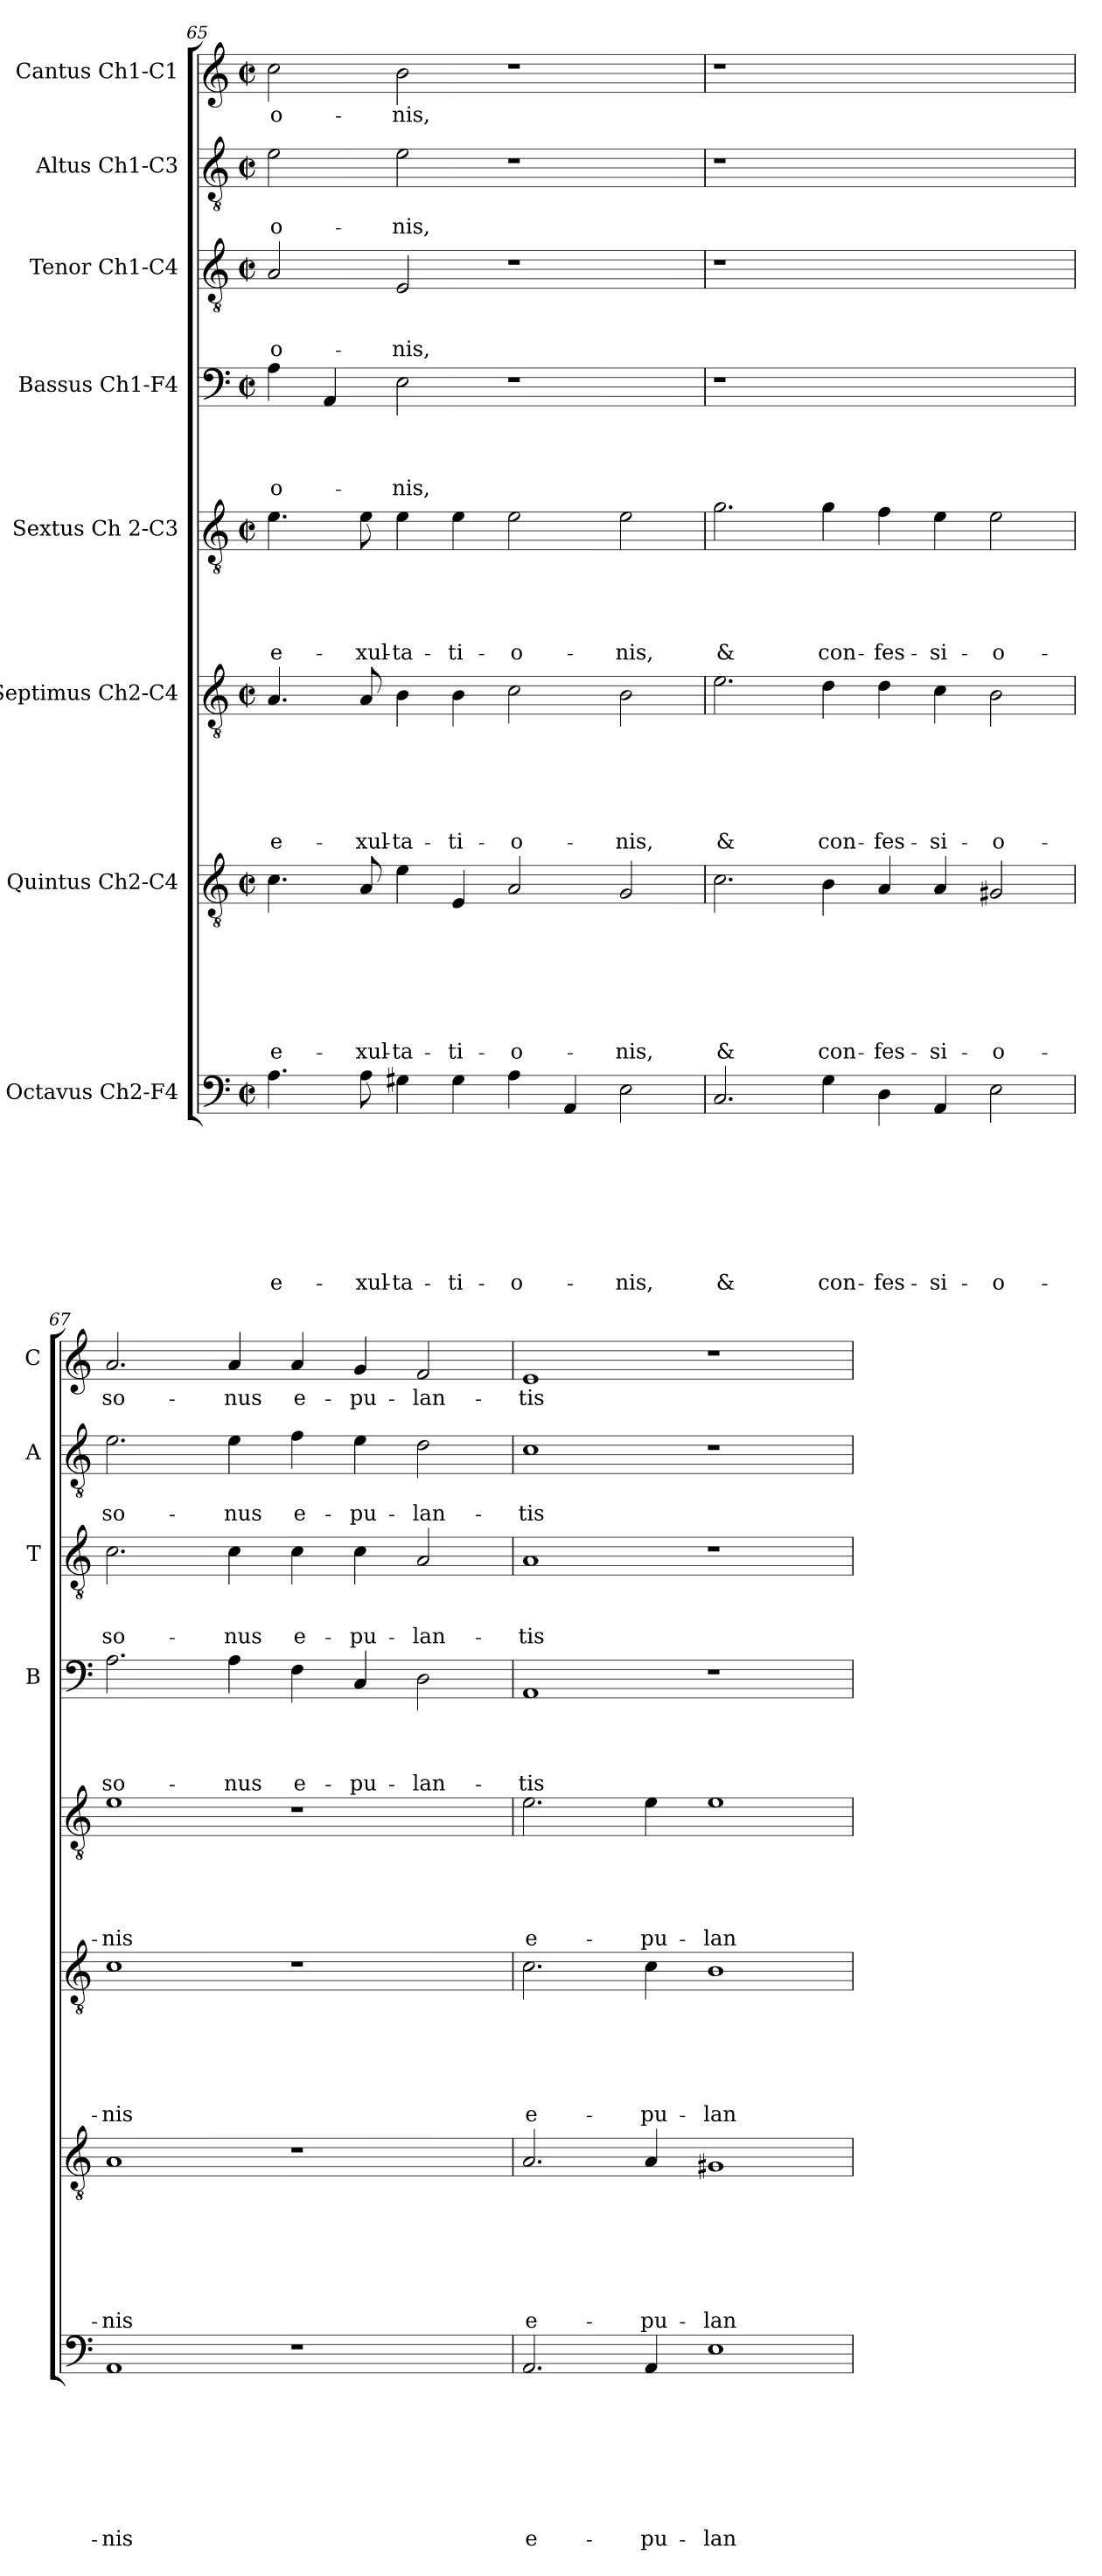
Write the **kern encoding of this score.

**kern	**text	**text	**text	**text	**text	**text	**text	**text	**kern	**text	**text	**text	**text	**text	**text	**text	**kern	**text	**text	**text	**text	**text	**text	**kern	**text	**text	**text	**text	**text	**kern	**text	**text	**text	**text	**kern	**text	**text	**text	**kern	**text	**text	**kern	**text
*part8	*part8	*part8	*part8	*part8	*part8	*part8	*part8	*part8	*part7	*part7	*part7	*part7	*part7	*part7	*part7	*part7	*part6	*part6	*part6	*part6	*part6	*part6	*part6	*part5	*part5	*part5	*part5	*part5	*part5	*part4	*part4	*part4	*part4	*part4	*part3	*part3	*part3	*part3	*part2	*part2	*part2	*part1	*part1
*staff8	*staff8	*staff8	*staff8	*staff8	*staff8	*staff8	*staff8	*staff8	*staff7	*staff7	*staff7	*staff7	*staff7	*staff7	*staff7	*staff7	*staff6	*staff6	*staff6	*staff6	*staff6	*staff6	*staff6	*staff5	*staff5	*staff5	*staff5	*staff5	*staff5	*staff4	*staff4	*staff4	*staff4	*staff4	*staff3	*staff3	*staff3	*staff3	*staff2	*staff2	*staff2	*staff1	*staff1
*I"Octavus Ch2-F4	*	*	*	*	*	*	*	*	*I"Quintus Ch2-C4	*	*	*	*	*	*	*	*I"Septimus Ch2-C4	*	*	*	*	*	*	*I"Sextus Ch 2-C3	*	*	*	*	*	*I"Bassus Ch1-F4	*	*	*	*	*I"Tenor Ch1-C4	*	*	*	*I"Altus Ch1-C3	*	*	*I"Cantus Ch1-C1	*
*	*	*	*	*	*	*	*	*	*	*	*	*	*	*	*	*	*	*	*	*	*	*	*	*	*	*	*	*	*	*I'B	*	*	*	*	*I'T	*	*	*	*I'A	*	*	*I'C	*
!!LO:LB:g=z
*clefF4	*	*	*	*	*	*	*	*	*clefGv2	*	*	*	*	*	*	*	*clefGv2	*	*	*	*	*	*	*clefGv2	*	*	*	*	*	*clefF4	*	*	*	*	*clefGv2	*	*	*	*clefGv2	*	*	*clefG2	*
*k[]	*	*	*	*	*	*	*	*	*k[]	*	*	*	*	*	*	*	*k[]	*	*	*	*	*	*	*k[]	*	*	*	*	*	*k[]	*	*	*	*	*k[]	*	*	*	*k[]	*	*	*k[]	*
*C:	*	*	*	*	*	*	*	*	*C:	*	*	*	*	*	*	*	*C:	*	*	*	*	*	*	*C:	*	*	*	*	*	*C:	*	*	*	*	*C:	*	*	*	*C:	*	*	*C:	*
*M2/2	*	*	*	*	*	*	*	*	*M2/2	*	*	*	*	*	*	*	*M2/2	*	*	*	*	*	*	*M2/2	*	*	*	*	*	*M2/2	*	*	*	*	*M2/2	*	*	*	*M2/2	*	*	*M2/2	*
*met(c|)	*	*	*	*	*	*	*	*	*met(c|)	*	*	*	*	*	*	*	*met(c|)	*	*	*	*	*	*	*met(c|)	*	*	*	*	*	*met(c|)	*	*	*	*	*met(c|)	*	*	*	*met(c|)	*	*	*met(c|)	*
=65	=65	=65	=65	=65	=65	=65	=65	=65	=65	=65	=65	=65	=65	=65	=65	=65	=65	=65	=65	=65	=65	=65	=65	=65	=65	=65	=65	=65	=65	=65	=65	=65	=65	=65	=65	=65	=65	=65	=65	=65	=65	=65	=65
!	!	!	!	!	!	!	!	!LO:LY:b	!	!	!	!	!	!	!	!LO:LY:b	!	!	!	!	!	!	!LO:LY:b	!	!	!	!	!	!LO:LY:b	!	!	!	!	!LO:LY:b	!	!	!	!LO:LY:b	!	!	!LO:LY:b	!	!LO:LY:b
4.A\	.	.	.	.	.	.	.	e-	4.c\	.	.	.	.	.	.	e-	4.A/	.	.	.	.	.	e-	4.e\	.	.	.	.	e-	4A\	.	.	.	-o-	2A/	.	.	-o-	2e\	.	-o-	2cc\	-o-
.	.	.	.	.	.	.	.	.	.	.	.	.	.	.	.	.	.	.	.	.	.	.	.	.	.	.	.	.	.	4AA/	.	.	.	.	.	.	.	.	.	.	.	.	.
!	!	!	!	!	!	!	!	!LO:LY:b	!	!	!	!	!	!	!	!LO:LY:b	!	!	!	!	!	!	!LO:LY:b	!	!	!	!	!	!LO:LY:b	!	!	!	!	!	!	!	!	!	!	!	!	!	!
8A\	.	.	.	.	.	.	.	-xul-	8A/	.	.	.	.	.	.	-xul-	8A/	.	.	.	.	.	-xul-	8e\	.	.	.	.	-xul-	.	.	.	.	.	.	.	.	.	.	.	.	.	.
!	!	!	!	!	!	!	!	!LO:LY:b	!	!	!	!	!	!	!	!LO:LY:b	!	!	!	!	!	!	!LO:LY:b	!	!	!	!	!	!LO:LY:b	!	!	!	!	!LO:LY:b	!	!	!	!LO:LY:b	!	!	!LO:LY:b	!	!LO:LY:b
4G#X\	.	.	.	.	.	.	.	-ta-	4e\	.	.	.	.	.	.	-ta-	4B\	.	.	.	.	.	-ta-	4e\	.	.	.	.	-ta-	2E\	.	.	.	-nis,	2E/	.	.	-nis,	2e\	.	-nis,	2b\	-nis,
!	!	!	!	!	!	!	!	!LO:LY:b	!	!	!	!	!	!	!	!LO:LY:b	!	!	!	!	!	!	!LO:LY:b	!	!	!	!	!	!LO:LY:b	!	!	!	!	!	!	!	!	!	!	!	!	!	!
4G#\	.	.	.	.	.	.	.	-ti-	4E/	.	.	.	.	.	.	-ti-	4B\	.	.	.	.	.	-ti-	4e\	.	.	.	.	-ti-	.	.	.	.	.	.	.	.	.	.	.	.	.	.
!	!	!	!	!	!	!	!	!LO:LY:b	!	!	!	!	!	!	!	!LO:LY:b	!	!	!	!	!	!	!LO:LY:b	!	!	!	!	!	!LO:LY:b	!	!	!	!	!	!	!	!	!	!	!	!	!	!
4A\	.	.	.	.	.	.	.	-o-	2A/	.	.	.	.	.	.	-o-	2c\	.	.	.	.	.	-o-	2e\	.	.	.	.	-o-	1r	.	.	.	.	1r	.	.	.	1r	.	.	1r	.
4AA/	.	.	.	.	.	.	.	.	.	.	.	.	.	.	.	.	.	.	.	.	.	.	.	.	.	.	.	.	.	.	.	.	.	.	.	.	.	.	.	.	.	.	.
!	!	!	!	!	!	!	!	!LO:LY:b	!	!	!	!	!	!	!	!LO:LY:b	!	!	!	!	!	!	!LO:LY:b	!	!	!	!	!	!LO:LY:b	!	!	!	!	!	!	!	!	!	!	!	!	!	!
2E\	.	.	.	.	.	.	.	-nis,	2G/	.	.	.	.	.	.	-nis,	2B\	.	.	.	.	.	-nis,	2e\	.	.	.	.	-nis,	.	.	.	.	.	.	.	.	.	.	.	.	.	.
=66	=66	=66	=66	=66	=66	=66	=66	=66	=66	=66	=66	=66	=66	=66	=66	=66	=66	=66	=66	=66	=66	=66	=66	=66	=66	=66	=66	=66	=66	=66	=66	=66	=66	=66	=66	=66	=66	=66	=66	=66	=66	=66	=66
!	!	!	!	!	!	!	!	!LO:LY:b	!	!	!	!	!	!	!	!LO:LY:b	!	!	!	!	!	!	!LO:LY:b	!	!	!	!	!	!LO:LY:b	!	!	!	!	!	!	!	!	!	!	!	!	!	!
2.C/	.	.	.	.	.	.	.	&	2.c\	.	.	.	.	.	.	&	2.e\	.	.	.	.	.	&	2.g\	.	.	.	.	&	1r	.	.	.	.	1r	.	.	.	1r	.	.	1r	.
!	!	!	!	!	!	!	!	!LO:LY:b	!	!	!	!	!	!	!	!LO:LY:b	!	!	!	!	!	!	!LO:LY:b	!	!	!	!	!	!LO:LY:b	!	!	!	!	!	!	!	!	!	!	!	!	!	!
4G\	.	.	.	.	.	.	.	con-	4B\	.	.	.	.	.	.	con-	4d\	.	.	.	.	.	con-	4g\	.	.	.	.	con-	.	.	.	.	.	.	.	.	.	.	.	.	.	.
!	!	!	!	!	!	!	!	!LO:LY:b	!	!	!	!	!	!	!	!LO:LY:b	!	!	!	!	!	!	!LO:LY:b	!	!	!	!	!	!LO:LY:b	!	!	!	!	!	!	!	!	!	!	!	!	!	!
4D\	.	.	.	.	.	.	.	-fes-	4A/	.	.	.	.	.	.	-fes-	4d\	.	.	.	.	.	-fes-	4f\	.	.	.	.	-fes-	1ryy	.	.	.	.	1ryy	.	.	.	1ryy	.	.	1ryy	.
!	!	!	!	!	!	!	!	!LO:LY:b	!	!	!	!	!	!	!	!LO:LY:b	!	!	!	!	!	!	!LO:LY:b	!	!	!	!	!	!LO:LY:b	!	!	!	!	!	!	!	!	!	!	!	!	!	!
4AA/	.	.	.	.	.	.	.	-si-	4A/	.	.	.	.	.	.	-si-	4c\	.	.	.	.	.	-si-	4e\	.	.	.	.	-si-	.	.	.	.	.	.	.	.	.	.	.	.	.	.
!	!	!	!	!	!	!	!	!LO:LY:b	!	!	!	!	!	!	!	!LO:LY:b	!	!	!	!	!	!	!LO:LY:b	!	!	!	!	!	!LO:LY:b	!	!	!	!	!	!	!	!	!	!	!	!	!	!
2E\	.	.	.	.	.	.	.	-o-	2G#X/	.	.	.	.	.	.	-o-	2B\	.	.	.	.	.	-o-	2e\	.	.	.	.	-o-	.	.	.	.	.	.	.	.	.	.	.	.	.	.
=67	=67	=67	=67	=67	=67	=67	=67	=67	=67	=67	=67	=67	=67	=67	=67	=67	=67	=67	=67	=67	=67	=67	=67	=67	=67	=67	=67	=67	=67	=67	=67	=67	=67	=67	=67	=67	=67	=67	=67	=67	=67	=67	=67
!	!	!	!	!	!	!	!	!LO:LY:b	!	!	!	!	!	!	!	!LO:LY:b	!	!	!	!	!	!	!LO:LY:b	!	!	!	!	!	!LO:LY:b	!	!	!	!	!LO:LY:b	!	!	!	!LO:LY:b	!	!	!LO:LY:b	!	!LO:LY:b
1AA	.	.	.	.	.	.	.	-nis	1A	.	.	.	.	.	.	-nis	1c	.	.	.	.	.	-nis	1e	.	.	.	.	-nis	2.A\	.	.	.	so-	2.c\	.	.	so-	2.e\	.	so-	2.a/	so-
!	!	!	!	!	!	!	!	!	!	!	!	!	!	!	!	!	!	!	!	!	!	!	!	!	!	!	!	!	!	!	!	!	!	!LO:LY:b	!	!	!	!LO:LY:b	!	!	!LO:LY:b	!	!LO:LY:b
.	.	.	.	.	.	.	.	.	.	.	.	.	.	.	.	.	.	.	.	.	.	.	.	.	.	.	.	.	.	4A\	.	.	.	-nus	4c\	.	.	-nus	4e\	.	-nus	4a/	-nus
!	!	!	!	!	!	!	!	!	!	!	!	!	!	!	!	!	!	!	!	!	!	!	!	!	!	!	!	!	!	!	!	!	!	!LO:LY:b	!	!	!	!LO:LY:b	!	!	!LO:LY:b	!	!LO:LY:b
1r	.	.	.	.	.	.	.	.	1r	.	.	.	.	.	.	.	1r	.	.	.	.	.	.	1r	.	.	.	.	.	4F\	.	.	.	e-	4c\	.	.	e-	4f\	.	e-	4a/	e-
!	!	!	!	!	!	!	!	!	!	!	!	!	!	!	!	!	!	!	!	!	!	!	!	!	!	!	!	!	!	!	!	!	!	!LO:LY:b	!	!	!	!LO:LY:b	!	!	!LO:LY:b	!	!LO:LY:b
.	.	.	.	.	.	.	.	.	.	.	.	.	.	.	.	.	.	.	.	.	.	.	.	.	.	.	.	.	.	4C/	.	.	.	-pu-	4c\	.	.	-pu-	4e\	.	-pu-	4g/	-pu-
!	!	!	!	!	!	!	!	!	!	!	!	!	!	!	!	!	!	!	!	!	!	!	!	!	!	!	!	!	!	!	!	!	!	!LO:LY:b	!	!	!	!LO:LY:b	!	!	!LO:LY:b	!	!LO:LY:b
.	.	.	.	.	.	.	.	.	.	.	.	.	.	.	.	.	.	.	.	.	.	.	.	.	.	.	.	.	.	2D\	.	.	.	-lan-	2A/	.	.	-lan-	2d\	.	-lan-	2f/	-lan-
=68	=68	=68	=68	=68	=68	=68	=68	=68	=68	=68	=68	=68	=68	=68	=68	=68	=68	=68	=68	=68	=68	=68	=68	=68	=68	=68	=68	=68	=68	=68	=68	=68	=68	=68	=68	=68	=68	=68	=68	=68	=68	=68	=68
!	!	!	!	!	!	!	!	!LO:LY:b	!	!	!	!	!	!	!	!LO:LY:b	!	!	!	!	!	!	!LO:LY:b	!	!	!	!	!	!LO:LY:b	!	!	!	!	!LO:LY:b	!	!	!	!LO:LY:b	!	!	!LO:LY:b	!	!LO:LY:b
2.AA/	.	.	.	.	.	.	.	e-	2.A/	.	.	.	.	.	.	e-	2.c\	.	.	.	.	.	e-	2.e\	.	.	.	.	e-	1AA	.	.	.	-tis	1A	.	.	-tis	1c	.	-tis	1e	-tis
!	!	!	!	!	!	!	!	!LO:LY:b	!	!	!	!	!	!	!	!LO:LY:b	!	!	!	!	!	!	!LO:LY:b	!	!	!	!	!	!LO:LY:b	!	!	!	!	!	!	!	!	!	!	!	!	!	!
4AA/	.	.	.	.	.	.	.	-pu-	4A/	.	.	.	.	.	.	-pu-	4c\	.	.	.	.	.	-pu-	4e\	.	.	.	.	-pu-	.	.	.	.	.	.	.	.	.	.	.	.	.	.
!	!	!	!	!	!	!	!	!LO:LY:b	!	!	!	!	!	!	!	!LO:LY:b	!	!	!	!	!	!	!LO:LY:b	!	!	!	!	!	!LO:LY:b	!	!	!	!	!	!	!	!	!	!	!	!	!	!
1E	.	.	.	.	.	.	.	-lan-	1G#X	.	.	.	.	.	.	-lan-	1B	.	.	.	.	.	-lan-	1e	.	.	.	.	-lan-	1r	.	.	.	.	1r	.	.	.	1r	.	.	1r	.
=	=	=	=	=	=	=	=	=	=	=	=	=	=	=	=	=	=	=	=	=	=	=	=	=	=	=	=	=	=	=	=	=	=	=	=	=	=	=	=	=	=	=	=
*-	*-	*-	*-	*-	*-	*-	*-	*-	*-	*-	*-	*-	*-	*-	*-	*-	*-	*-	*-	*-	*-	*-	*-	*-	*-	*-	*-	*-	*-	*-	*-	*-	*-	*-	*-	*-	*-	*-	*-	*-	*-	*-	*-
